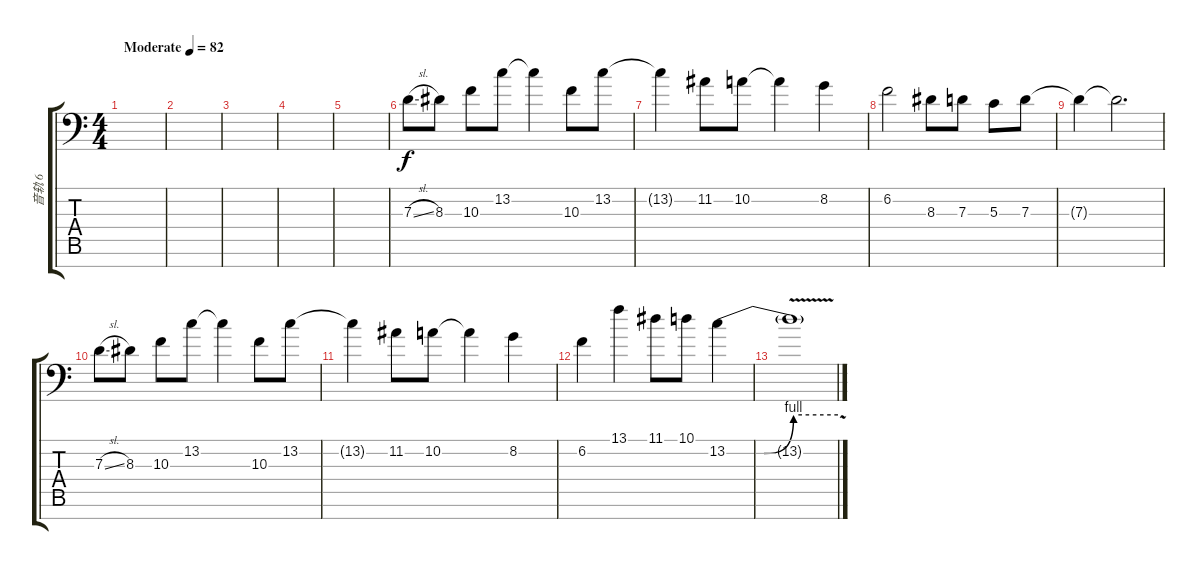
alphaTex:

\track ("音轨 6" "音轨 6") {instrument sopranosax}
\staff {score tabs}
\tuning (E4 B3 G3 D3 A2 E2 C-1) {hide}
\ts (4 4)
\tempo (82 "Moderate")
\clef f4
\ks c
|
|
|
|
|
7.3{sl}.8 8.3.8 10.3.8 13.2.8 13.2{t}.4 10.3.8 13.2.8 |
13.2{t}.4 11.2.8 10.2.8 10.2{t}.4 8.2.4 |
6.2.2 8.3.8 7.3.8 5.3.8 7.3.8 |
7.3{t}.4 7.3{t}.2{d volume 0} |
7.3{sl}.8{volume 13} 8.3.8 10.3.8 13.2.8 13.2{t}.4 10.3.8 13.2.8 |
13.2{t}.4 11.2.8 10.2.8 10.2{t}.4 8.2.4 |
6.2.4 13.1.4 11.1.8 10.1.8 13.2{be (custom 0 0 20 0 36 4 60 4)}.4 |
13.2{v t}.1{volume 0}
